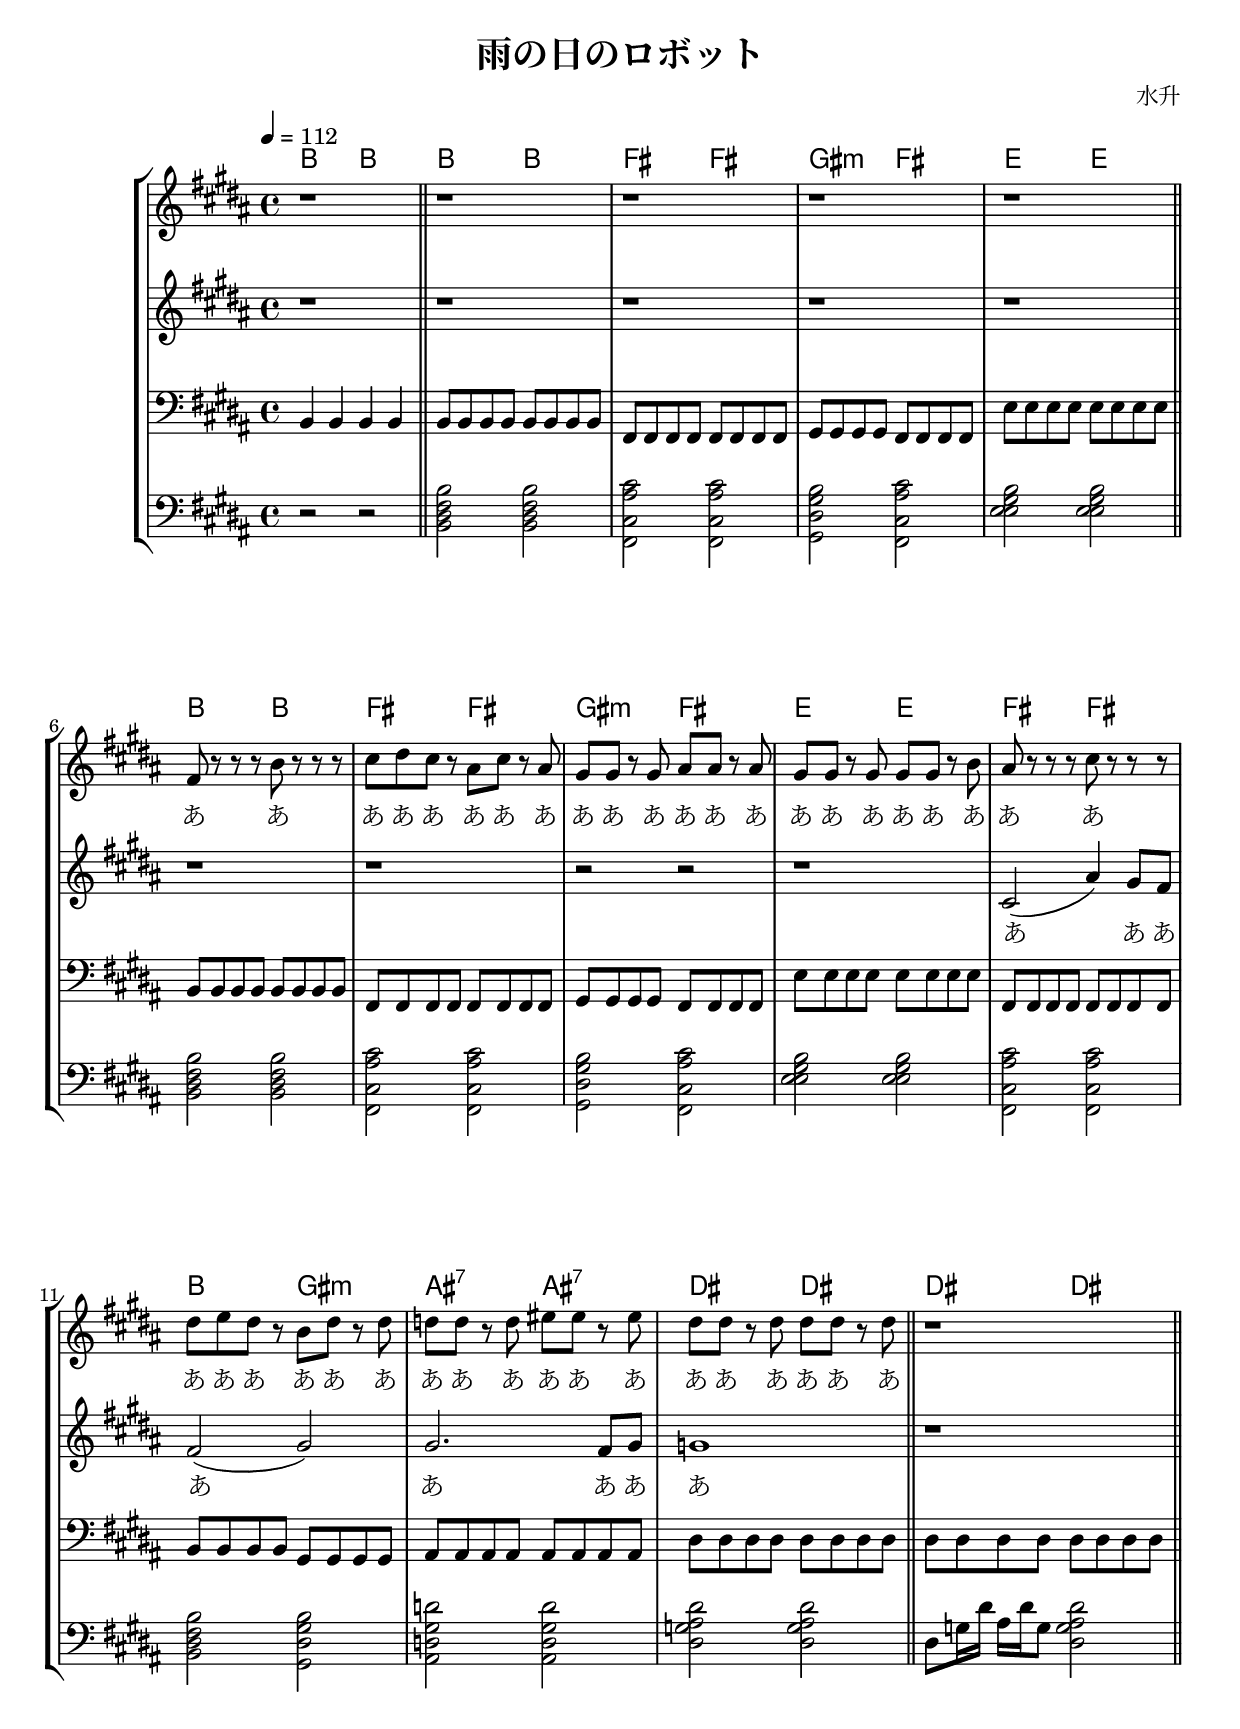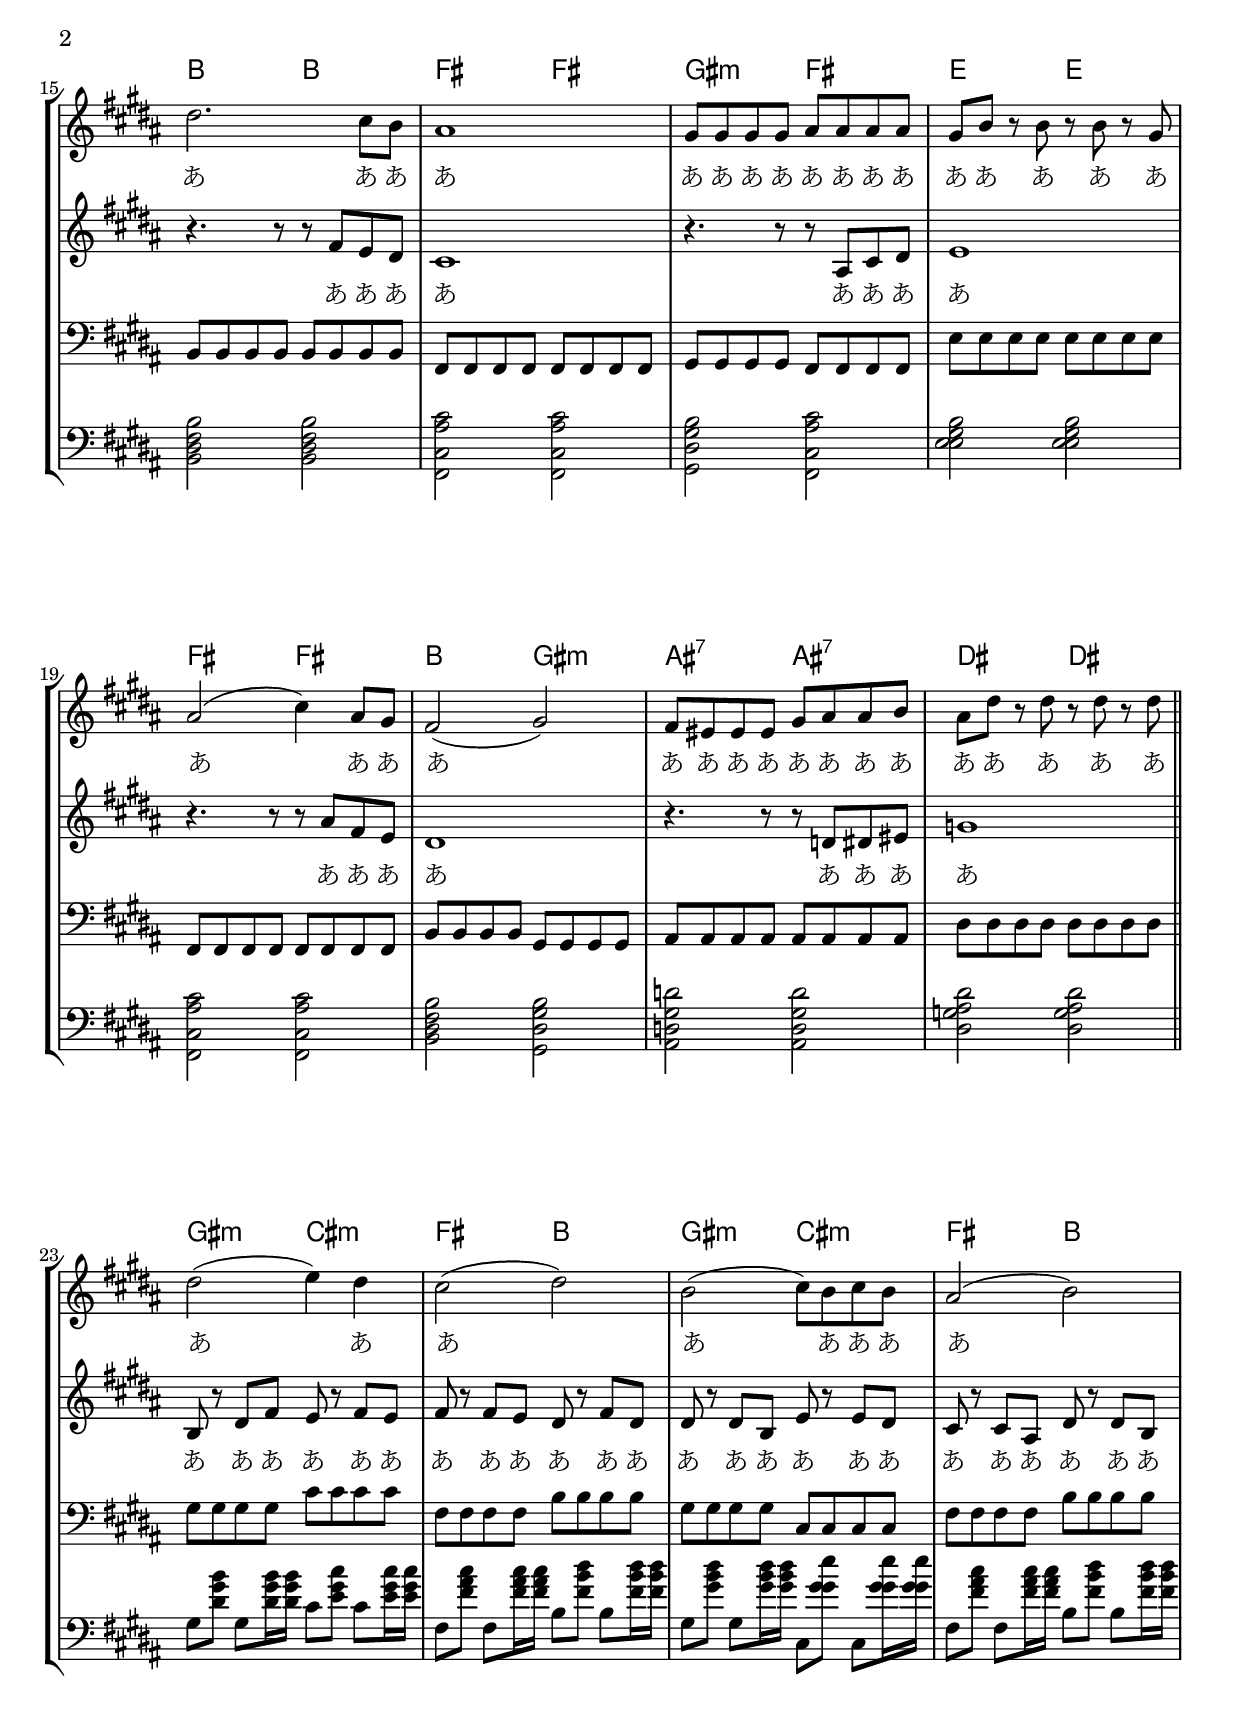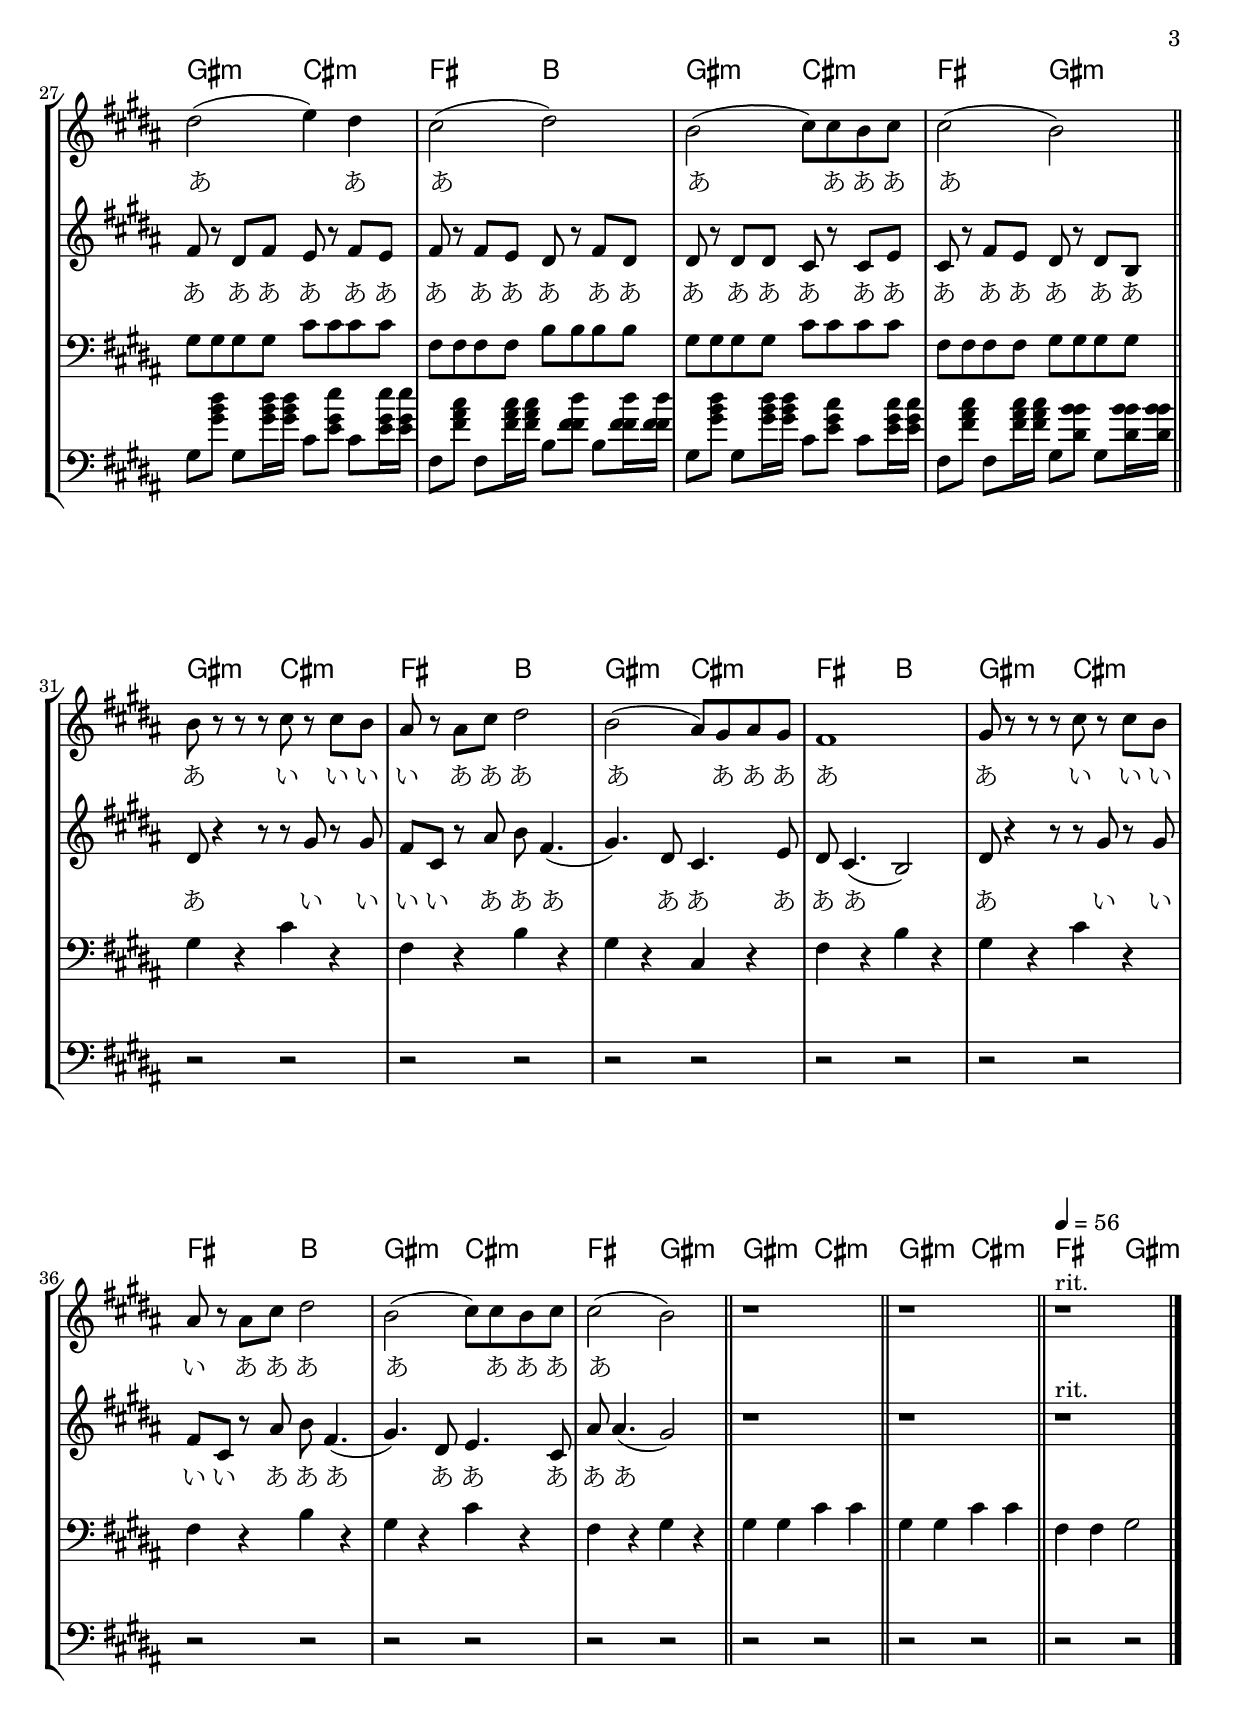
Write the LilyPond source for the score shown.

\version "2.12.1"

\header {
	title = \markup {雨の日のロボット}
	composer = \markup \center-column {水升}
}

harmony = \chordmode {
	b2 b 

	b b fis fis gis:m fis e e 

	b b fis fis gis:m fis e e fis fis b gis:m ais:7 ais:7 dis dis 

	dis dis 

	b b fis fis gis:m fis e e fis fis b gis:m ais:7 ais:7 dis dis 

	gis:m cis:m fis b gis:m cis:m fis b gis:m cis:m fis b gis:m cis:m fis gis:m 

	gis:m cis:m fis b gis:m cis:m fis b gis:m cis:m fis b gis:m cis:m fis gis:m 

	gis:m cis:m 

	gis:m cis:m 

	fis gis:m 
}

melody = {
	\key b \major
	\tempo 4 = 112
	r1   
	r1 | r1 | r1 | r1   
	\set Staff.midiInstrument = #"Lead 1 (square)"
	fis'8  r8  r8  r8  b'8  r8  r8  r8 
	cis''8  dis''8  cis''8  r8  ais'8  cis''8  r8  ais'8 
	gis'8  gis'8  r8  gis'8  ais'8  ais'8  r8  ais'8 
	gis'8  gis'8  r8  gis'8  gis'8  gis'8  r8  b'8 
	ais'8  r8  r8  r8  cis''8  r8  r8  r8 
	dis''8  e''8  dis''8  r8  b'8  dis''8  r8  dis''8 
	d''8  d''8  r8  d''8  eis''8  eis''8  r8  eis''8 
	dis''8  dis''8  r8  dis''8  dis''8  dis''8  r8  dis''8
	r1   
	\set Staff.midiInstrument = #"Lead 2 (sawtooth)"
	dis''2.  cis''8  b'8 
	ais'1 
	gis'8  gis'8  gis'8  gis'8  ais'8  ais'8  ais'8  ais'8 
	gis'8  b'8  r8  b'8  r8  b'8  r8  gis'8 
	ais'2  (cis''4)  ais'8  gis'8 
	fis'2  (gis'2) 
	fis'8  eis'8  eis'8  eis'8  gis'8  ais'8  ais'8  b'8 
	ais'8  dis''8  r8  dis''8  r8  dis''8  r8  dis''8
	\set Staff.midiInstrument = #"Lead 1 (square)"
	dis''2  (e''4)  dis''4 
	cis''2  (dis''2) 
	b'2  (cis''8)  b'8  cis''8  b'8 
	ais'2  (b'2) 
	dis''2  (e''4)  dis''4 
	cis''2  (dis''2) 
	b'2  (cis''8)  cis''8  b'8  cis''8 
	cis''2  (b'2)
	\set Staff.midiInstrument = #"Lead 1 (square)"
	b'8  r8  r8  r8  cis''8  r8  cis''8  b'8 
	ais'8  r8  ais'8  cis''8  dis''2 
	b'2  (ais'8)  gis'8  ais'8  gis'8 
	fis'1 
	gis'8  r8  r8  r8  cis''8  r8  cis''8  b'8 
	ais'8  r8  ais'8  cis''8  dis''2 
	b'2  (cis''8)  cis''8  b'8  cis''8 
	cis''2  (b'2)
	r1   
	r1   
	\tempo 4 = 56
	r1^"rit." \bar "|."
}

words = \lyricmode {
	
	
	あ  あ  あ  あ  あ  あ  あ  あ  あ  あ  あ  あ  あ  あ  あ  あ  あ  あ  あ  あ  あ  あ  あ  あ  あ  あ  あ  あ  あ  あ  あ  あ  あ  あ  あ  あ  あ  あ  あ  あ  
	
	あ  あ  あ  あ  あ  あ  あ  あ  あ  あ  あ  あ  あ  あ  あ  あ  あ  あ  あ  あ  あ  あ  あ  あ  あ  あ  あ  あ  あ  あ  あ  あ  あ  あ  
	あ  あ  あ  あ  あ  あ  あ  あ  あ  あ  あ  あ  あ  あ  あ  あ  
	あ  い  い  い  い  あ  あ  あ  あ  あ  あ  あ  あ  あ  い  い  い  い  あ  あ  あ  あ  あ  あ  あ  あ  
	
	
	
}

secondmelody = {
	\key b \major
	\tempo 4 = 112
	r1   
	r1 | r1 | r1 | r1   
	\set Staff.midiInstrument = #"Lead 7 (fifths)"
	r1 
	r1 
	r2  r2 
	r1 
	cis'2  (ais'4)  gis'8  fis'8 
	fis'2  (gis'2) 
	gis'2.  fis'8  gis'8 
	g'1
	r1   
	\set Staff.midiInstrument = #"Lead 7 (fifths)"
	r4.  r8  r8  fis'8  e'8  dis'8 
	cis'1 
	r4.  r8  r8  ais8  cis'8  dis'8 
	e'1 
	r4.  r8  r8  ais'8  fis'8  e'8 
	dis'1 
	r4.  r8  r8  d'8  dis'8  eis'8 
	g'1
	\set Staff.midiInstrument = #"Lead 1 (square)"
	b8  r8  dis'8  fis'8  e'8  r8  fis'8  e'8 
	fis'8  r8  fis'8  e'8  dis'8  r8  fis'8  dis'8 
	dis'8  r8  dis'8  b8  e'8  r8  e'8  dis'8 
	cis'8  r8  cis'8  ais8  dis'8  r8  dis'8  b8 
	fis'8  r8  dis'8  fis'8  e'8  r8  fis'8  e'8 
	fis'8  r8  fis'8  e'8  dis'8  r8  fis'8  dis'8 
	dis'8  r8  dis'8  dis'8  cis'8  r8  cis'8  e'8 
	cis'8  r8  fis'8  e'8  dis'8  r8  dis'8  b8
	\set Staff.midiInstrument = #"Lead 1 (square)"
	dis'8  r4  r8  r8  gis'8  r8  gis'8 
	fis'8  cis'8  r8  ais'8  b'8  fis'4. 
	(gis'4.)  dis'8  cis'4.  e'8 
	dis'8  cis'4.  (b2) 
	dis'8  r4  r8  r8  gis'8  r8  gis'8 
	fis'8  cis'8  r8  ais'8  b'8  fis'4. 
	(gis'4.)  dis'8  e'4.  cis'8 
	ais'8  ais'4.  (gis'2)
	r1   
	r1   
	\tempo 4 = 56
	r1^"rit." \bar "|."
}

secondwords = \lyricmode {
	
	
	あ  あ  あ  あ  あ  あ  あ  あ  
	
	あ  あ  あ  あ  あ  あ  あ  あ  あ  あ  あ  あ  あ  あ  あ  あ  
	あ  あ  あ  あ  あ  あ  あ  あ  あ  あ  あ  あ  あ  あ  あ  あ  あ  あ  あ  あ  あ  あ  あ  あ  あ  あ  あ  あ  あ  あ  あ  あ  あ  あ  あ  あ  あ  あ  あ  あ  あ  あ  あ  あ  あ  あ  あ  あ  
	あ  い  い  い  い  あ  あ  あ  あ  あ  あ  あ  あ  あ  い  い  い  い  あ  あ  あ  あ  あ  あ  あ  あ  
	
	
	
}

tempochange = {
	\tempo 4 = 112
	r1 \bar "||"
	\tempo 4 = 112
	r1 | r1 | r1 | r1 \bar "||"
	\tempo 4 = 112
	r1 | r1 | r1 | r1 | r1 | r1 | r1 | r1 \bar "||"
	\tempo 4 = 112
	r1 \bar "||"
	\tempo 4 = 112
	r1 | r1 | r1 | r1 | r1 | r1 | r1 | r1 \bar "||"
	\tempo 4 = 112
	r1 | r1 | r1 | r1 | r1 | r1 | r1 | r1 \bar "||"
	\tempo 4 = 112
	r1 | r1 | r1 | r1 | r1 | r1 | r1 | r1 \bar "||"
	\tempo 4 = 112
	r1 \bar "||"
	\tempo 4 = 112
	r1 \bar "||"
	\tempo 4 = 56
	\tempo 4 = 42 r2 \tempo 4 = 37 r2 \bar "|."
}

mainacc = {
	\clef bass
	\set Staff.midiInstrument = #"Melodic Tom"
	\key b \major
	\tempo 4 = 112
	b,4 b,4
	b,4 b,4
	\bar "||"

	\set Staff.midiInstrument = #"Melodic Tom"
	b,8 b,8 b,8 b,8
	b,8 b,8 b,8 b,8
	fis,8 fis,8 fis,8 fis,8
	fis,8 fis,8 fis,8 fis,8
	gis,8 gis,8 gis,8 gis,8
	fis,8 fis,8 fis,8 fis,8
	e8 e8 e8 e8
	e8 e8 e8 e8
	\bar "||"

	\set Staff.midiInstrument = #"Melodic Tom"
	b,8 b,8 b,8 b,8
	b,8 b,8 b,8 b,8
	fis,8 fis,8 fis,8 fis,8
	fis,8 fis,8 fis,8 fis,8
	gis,8 gis,8 gis,8 gis,8
	fis,8 fis,8 fis,8 fis,8
	e8 e8 e8 e8
	e8 e8 e8 e8
	fis,8 fis,8 fis,8 fis,8
	fis,8 fis,8 fis,8 fis,8
	b,8 b,8 b,8 b,8
	gis,8 gis,8 gis,8 gis,8
	ais,8 ais,8 ais,8 ais,8
	ais,8 ais,8 ais,8 ais,8
	dis8 dis8 dis8 dis8
	dis8 dis8 dis8 dis8
	\bar "||"

	\set Staff.midiInstrument = #"Melodic Tom"
	dis8 dis8 dis8 dis8
	dis8 dis8 dis8 dis8
	\bar "||"

	\set Staff.midiInstrument = #"Melodic Tom"
	b,8 b,8 b,8 b,8
	b,8 b,8 b,8 b,8
	fis,8 fis,8 fis,8 fis,8
	fis,8 fis,8 fis,8 fis,8
	gis,8 gis,8 gis,8 gis,8
	fis,8 fis,8 fis,8 fis,8
	e8 e8 e8 e8
	e8 e8 e8 e8
	fis,8 fis,8 fis,8 fis,8
	fis,8 fis,8 fis,8 fis,8
	b,8 b,8 b,8 b,8
	gis,8 gis,8 gis,8 gis,8
	ais,8 ais,8 ais,8 ais,8
	ais,8 ais,8 ais,8 ais,8
	dis8 dis8 dis8 dis8
	dis8 dis8 dis8 dis8
	\bar "||"

	\set Staff.midiInstrument = #"Melodic Tom"
	gis8 gis8 gis8 gis8
	cis'8 cis'8 cis'8 cis'8
	fis8 fis8 fis8 fis8
	b8 b8 b8 b8
	gis8 gis8 gis8 gis8
	cis8 cis8 cis8 cis8
	fis8 fis8 fis8 fis8
	b8 b8 b8 b8
	gis8 gis8 gis8 gis8
	cis'8 cis'8 cis'8 cis'8
	fis8 fis8 fis8 fis8
	b8 b8 b8 b8
	gis8 gis8 gis8 gis8
	cis'8 cis'8 cis'8 cis'8
	fis8 fis8 fis8 fis8
	gis8 gis8 gis8 gis8
	\bar "||"

	\set Staff.midiInstrument = #"Lead 5 (charang)"
	gis4 r4
	cis'4 r4
	fis4 r4
	b4 r4
	gis4 r4
	cis4 r4
	fis4 r4
	b4 r4
	gis4 r4
	cis'4 r4
	fis4 r4
	b4 r4
	gis4 r4
	cis'4 r4
	fis4 r4
	gis4 r4
	\bar "||"

	\set Staff.midiInstrument = #"Melodic Tom"
	gis4 gis4
	cis'4 cis'4
	\bar "||"

	\set Staff.midiInstrument = #"Melodic Tom"
	gis4 gis4
	cis'4 cis'4
	\bar "||"

	\set Staff.midiInstrument = #"Melodic Tom"
	\tempo 4 = 56
	fis4 fis4
	gis2
	\bar "|."
}

subacc = {
	\clef bass
	\set Staff.midiInstrument = #"Acoustic grand"
	\key b \major
	\tempo 4 = 112
	r2
	r2
	\bar "||"

	\set Staff.midiInstrument = #"Lead 5 (charang)"
	<b, dis fis b>2
	<b, dis fis b>2
	<fis, cis ais cis'>2
	<fis, cis ais cis'>2
	<gis, dis gis b>2
	<fis, cis ais cis'>2
	<e e gis b>2
	<e e gis b>2
	\bar "||"

	\set Staff.midiInstrument = #"Lead 5 (charang)"
	<b, dis fis b>2
	<b, dis fis b>2
	<fis, cis ais cis'>2
	<fis, cis ais cis'>2
	<gis, dis gis b>2
	<fis, cis ais cis'>2
	<e e gis b>2
	<e e gis b>2
	<fis, cis ais cis'>2
	<fis, cis ais cis'>2
	<b, dis fis b>2
	<gis, dis gis b>2
	<ais, d gis d'>2
	<ais, d gis d'>2
	<dis g ais dis'>2
	<dis g ais dis'>2
	\bar "||"

	\set Staff.midiInstrument = #"Lead 5 (charang)"
	dis8 g16 dis' ais dis' g8
	<dis g ais dis'>2
	\bar "||"

	\set Staff.midiInstrument = #"Lead 5 (charang)"
	<b, dis fis b>2
	<b, dis fis b>2
	<fis, cis ais cis'>2
	<fis, cis ais cis'>2
	<gis, dis gis b>2
	<fis, cis ais cis'>2
	<e e gis b>2
	<e e gis b>2
	<fis, cis ais cis'>2
	<fis, cis ais cis'>2
	<b, dis fis b>2
	<gis, dis gis b>2
	<ais, d gis d'>2
	<ais, d gis d'>2
	<dis g ais dis'>2
	<dis g ais dis'>2
	\bar "||"

	\set Staff.midiInstrument = #"Lead 5 (charang)"
	gis8 <dis' gis' b'> gis <dis' gis' b'>16 <dis' gis' b'>
	cis'8 <e' gis' cis''> cis' <e' gis' cis''>16 <e' gis' cis''>
	fis8 <fis' ais' cis''> fis <fis' ais' cis''>16 <fis' ais' cis''>
	b8 <fis' b' dis''> b <fis' b' dis''>16 <fis' b' dis''>
	gis8 <gis' b' dis''> gis <gis' b' dis''>16 <gis' b' dis''>
	cis8 <gis' gis' e''> cis <gis' gis' e''>16 <gis' gis' e''>
	fis8 <fis' ais' cis''> fis <fis' ais' cis''>16 <fis' ais' cis''>
	b8 <fis' b' dis''> b <fis' b' dis''>16 <fis' b' dis''>
	gis8 <gis' b' dis''> gis <gis' b' dis''>16 <gis' b' dis''>
	cis'8 <e' gis' e''> cis' <e' gis' e''>16 <e' gis' e''>
	fis8 <fis' ais' cis''> fis <fis' ais' cis''>16 <fis' ais' cis''>
	b8 <fis' fis' dis''> b <fis' fis' dis''>16 <fis' fis' dis''>
	gis8 <gis' b' dis''> gis <gis' b' dis''>16 <gis' b' dis''>
	cis'8 <e' gis' cis''> cis' <e' gis' cis''>16 <e' gis' cis''>
	fis8 <fis' ais' cis''> fis <fis' ais' cis''>16 <fis' ais' cis''>
	gis8 <dis' b' b'> gis <dis' b' b'>16 <dis' b' b'>
	\bar "||"

	\set Staff.midiInstrument = #"Acoustic grand"
	r2
	r2
	r2
	r2
	r2
	r2
	r2
	r2
	r2
	r2
	r2
	r2
	r2
	r2
	r2
	r2
	\bar "||"

	\set Staff.midiInstrument = #"Acoustic grand"
	r2
	r2
	\bar "||"

	\set Staff.midiInstrument = #"Acoustic grand"
	r2
	r2
	\bar "||"

	\set Staff.midiInstrument = #"Acoustic grand"
	\tempo 4 = 56
	r2
	r2
	\bar "|."
}

percA = {
	\drummode {
	r1 \bar "||"
	\times 16/12{ cymr8. cymr8 cymr16 cymr8. cymr8 cymr16 } |\times 16/12{ r8. cymr8 cymr16 cymr8. cymr8 cymr16 } |\times 16/12{ cymr8. cymr8 cymr16 cymr8. cymr8 cymr16 } |\times 16/12{ cymr8. cymr8 cymr4. r16 } \bar "||"
	\times 16/12{ cymr8. cymr8 cymr16 cymr8. cymr8 cymr16 } |\times 16/12{ r8. cymr8 cymr16 cymr8. cymr8 cymr16 } |\times 16/12{ cymr8. cymr8 cymr16 cymr8. cymr8 cymr16 } |\times 16/12{ r8. cymr8 cymr16 cymr8. cymr8 cymr16 } |\times 16/12{ cymr8. cymr8 cymr16 cymr8. cymr8 cymr16 } |\times 16/12{ r8. cymr8 cymr16 cymr8. cymr8 cymr16 } |\times 16/12{ cymr8. cymr8 cymr16 cymr8. cymr8 cymr16 } |\times 16/12{ cymr8. cymr8 cymr4. r16 } \bar "||"
	r1 \bar "||"
	\times 16/12{ cymr8. cymr8 cymr16 cymr8. cymr8 cymr16 } |\times 16/12{ r8. cymr8 cymr16 cymr8. cymr8 cymr16 } |\times 16/12{ cymr8. cymr8 cymr16 cymr8. cymr8 cymr16 } |\times 16/12{ r8. cymr8 cymr16 cymr8. cymr8 cymr16 } |\times 16/12{ cymr8. cymr8 cymr16 cymr8. cymr8 cymr16 } |\times 16/12{ r8. cymr8 cymr16 cymr8. cymr8 cymr16 } |\times 16/12{ cymr8. cymr8 cymr16 cymr8. cymr8 cymr16 } |\times 16/12{ cymr8. cymr8 cymr4. r16 } \bar "||"
	\times 16/12{ cymr8. cymr8 cymr16 cymr8. cymr8 cymr16 } |\times 16/12{ r8. cymr8 cymr16 cymr8. cymr8 cymr16 } |\times 16/12{ cymr8. cymr8 cymr16 cymr8. cymr8 cymr16 } |\times 16/12{ r8. cymr8 cymr16 cymr8. cymr8 cymr16 } |\times 16/12{ cymr8. cymr8 cymr16 cymr8. cymr8 cymr16 } |\times 16/12{ r8. cymr8 cymr16 cymr8. cymr8 cymr16 } |\times 16/12{ cymr8. cymr8 cymr16 cymr8. cymr8 cymr16 } |\times 16/12{ cymr8. cymr8 cymr4. r16 } \bar "||"
	\times 16/12{ cymr8. cymr8 cymr16 cymr8. cymr8 cymr16 } |\times 16/12{ r8. cymr8 cymr16 cymr8. cymr8 cymr16 } |\times 16/12{ cymr8. cymr8 cymr16 cymr8. cymr8 cymr16 } |\times 16/12{ r8. cymr8 cymr16 cymr8. cymr8 cymr16 } |\times 16/12{ cymr8. cymr8 cymr16 cymr8. cymr8 cymr16 } |\times 16/12{ r8. cymr8 cymr16 cymr8. cymr8 cymr16 } |\times 16/12{ cymr8. cymr8 cymr16 cymr8. cymr8 cymr16 } |\times 16/12{ cymr8. cymr8 cymr4. r16 } \bar "||"
	\times 16/12{ cymr8. cymr8 cymr4. r16 } \bar "||"
	\times 16/12{ cymr8. cymr8 cymr4. r16 } \bar "||"
	r1 \bar "|."
	}
}

percB = {
	\drummode {
	r1 \bar "||"
	\times 16/12{ r2 r8 hhp8 } |\times 16/12{ r2. } |\times 16/12{ r2 r8 hhp8 } |\times 16/12{ hhp2. } \bar "||"
	\times 16/12{ r2 r8 hhp8 } |\times 16/12{ r2. } |\times 16/12{ r2 r8 hhp8 } |\times 16/12{ hhp2. } |\times 16/12{ r2 r8 hhp8 } |\times 16/12{ r2. } |\times 16/12{ r2 r8 hhp8 } |\times 16/12{ hhp2. } \bar "||"
	r1 \bar "||"
	\times 16/12{ r2 r8 hhp8 } |\times 16/12{ r2. } |\times 16/12{ r2 r8 hhp8 } |\times 16/12{ hhp2. } |\times 16/12{ r2 r8 hhp8 } |\times 16/12{ r2. } |\times 16/12{ r2 r8 hhp8 } |\times 16/12{ hhp2. } \bar "||"
	\times 16/12{ r2 r8 hhp8 } |\times 16/12{ r2. } |\times 16/12{ r2 r8 hhp8 } |\times 16/12{ hhp2. } |\times 16/12{ r2 r8 hhp8 } |\times 16/12{ r2. } |\times 16/12{ r2 r8 hhp8 } |\times 16/12{ hhp2. } \bar "||"
	\times 16/12{ r2 r8 hhp8 } |\times 16/12{ r2. } |\times 16/12{ r2 r8 hhp8 } |\times 16/12{ hhp2. } |\times 16/12{ r2 r8 hhp8 } |\times 16/12{ r2. } |\times 16/12{ r2 r8 hhp8 } |\times 16/12{ hhp2. } \bar "||"
	\times 16/12{ r2 r8 hhp8 } \bar "||"
	\times 16/12{ r2 r8 hhp8 } \bar "||"
	r1 \bar "|."
	}
}

percC = {
	\drummode {
	r1 \bar "||"
	\times 16/12{ bd4. bd4 r16 bd16 } |\times 16/12{ bd4. bd4. } |\times 16/12{ bd4. bd4 r16 bd16 } |\times 16/12{ bd4 r16 bd16 bd4. } \bar "||"
	\times 16/12{ bd4. bd4 r16 bd16 } |\times 16/12{ bd4. bd4. } |\times 16/12{ bd4. bd4 r16 bd16 } |\times 16/12{ bd4. bd4 r16 bd16 } |\times 16/12{ bd4. bd4 r16 bd16 } |\times 16/12{ bd4. bd4. } |\times 16/12{ bd4. bd4 r16 bd16 } |\times 16/12{ bd4 r16 bd16 bd4. } \bar "||"
	r1 \bar "||"
	\times 16/12{ bd4. bd4 r16 bd16 } |\times 16/12{ bd4. bd4. } |\times 16/12{ bd4. bd4 r16 bd16 } |\times 16/12{ bd4. bd4 r16 bd16 } |\times 16/12{ bd4. bd4 r16 bd16 } |\times 16/12{ bd4. bd4. } |\times 16/12{ bd4. bd4 r16 bd16 } |\times 16/12{ bd4 r16 bd16 bd4. } \bar "||"
	\times 16/12{ bd4. bd4 r16 bd16 } |\times 16/12{ bd4. bd4. } |\times 16/12{ bd4. bd4 r16 bd16 } |\times 16/12{ bd4. bd4 r16 bd16 } |\times 16/12{ bd4. bd4 r16 bd16 } |\times 16/12{ bd4. bd4. } |\times 16/12{ bd4. bd4 r16 bd16 } |\times 16/12{ bd4 r16 bd16 bd4. } \bar "||"
	\times 16/12{ bd4. bd4 r16 bd16 } |\times 16/12{ bd4. bd4. } |\times 16/12{ bd4. bd4 r16 bd16 } |\times 16/12{ bd4. bd4 r16 bd16 } |\times 16/12{ bd4. bd4 r16 bd16 } |\times 16/12{ bd4. bd4. } |\times 16/12{ bd4. bd4 r16 bd16 } |\times 16/12{ bd4 r16 bd16 bd4. } \bar "||"
	\times 16/12{ bd4 r16 bd16 bd4. } \bar "||"
	\times 16/12{ bd4 r16 bd16 bd4. } \bar "||"
	r1 \bar "|."
	}
}

percD = {
	\drummode {
	r1 \bar "||"
	\times 16/12{ r2. } |\times 16/12{ rb2. } |\times 16/12{ r2. } |\times 16/12{ rb2. } \bar "||"
	\times 16/12{ r2. } |\times 16/12{ rb2. } |\times 16/12{ r2. } |\times 16/12{ rb2. } |\times 16/12{ r2. } |\times 16/12{ rb2. } |\times 16/12{ r2. } |\times 16/12{ rb2. } \bar "||"
	r1 \bar "||"
	\times 16/12{ r2. } |\times 16/12{ rb2. } |\times 16/12{ r2. } |\times 16/12{ rb2. } |\times 16/12{ r2. } |\times 16/12{ rb2. } |\times 16/12{ r2. } |\times 16/12{ rb2. } \bar "||"
	\times 16/12{ r2. } |\times 16/12{ rb2. } |\times 16/12{ r2. } |\times 16/12{ rb2. } |\times 16/12{ r2. } |\times 16/12{ rb2. } |\times 16/12{ r2. } |\times 16/12{ rb2. } \bar "||"
	\times 16/12{ r2. } |\times 16/12{ rb2. } |\times 16/12{ r2. } |\times 16/12{ rb2. } |\times 16/12{ r2. } |\times 16/12{ rb2. } |\times 16/12{ r2. } |\times 16/12{ rb2. } \bar "||"
	\times 16/12{ r2. } \bar "||"
	\times 16/12{ r2. } \bar "||"
	r1 \bar "|."
	}
}

percE = {
	\drummode {
	r1 \bar "||"
	r1 |r1 |r1 |\times 16/12{ r4. sn8 sn4 } \bar "||"
	r1 |r1 |r1 |r1 |r1 |r1 |r1 |\times 16/12{ r4. sn8 sn4 } \bar "||"
	r1 \bar "||"
	r1 |r1 |r1 |r1 |r1 |r1 |r1 |\times 16/12{ r4. sn8 sn4 } \bar "||"
	r1 |r1 |r1 |r1 |r1 |r1 |r1 |\times 16/12{ r4. sn8 sn4 } \bar "||"
	r1 |r1 |r1 |r1 |r1 |r1 |r1 |\times 16/12{ r4. sn8 sn4 } \bar "||"
	\times 16/12{ r4. sn8 sn4 } \bar "||"
	\times 16/12{ r4. sn8 sn4 } \bar "||"
	r1 \bar "|."
	}
}

percF = {
	\drummode {
	r1 \bar "||"
	r1 |r1 |r1 |\times 16/12{ r2 r16 tommh16 tommh8 } \bar "||"
	r1 |r1 |r1 |r1 |r1 |r1 |r1 |\times 16/12{ r2 r16 tommh16 tommh8 } \bar "||"
	r1 \bar "||"
	r1 |r1 |r1 |r1 |r1 |r1 |r1 |\times 16/12{ r2 r16 tommh16 tommh8 } \bar "||"
	r1 |r1 |r1 |r1 |r1 |r1 |r1 |\times 16/12{ r2 r16 tommh16 tommh8 } \bar "||"
	r1 |r1 |r1 |r1 |r1 |r1 |r1 |\times 16/12{ r2 r16 tommh16 tommh8 } \bar "||"
	\times 16/12{ r2 r16 tommh16 tommh8 } \bar "||"
	\times 16/12{ r2 r16 tommh16 tommh8 } \bar "||"
	r1 \bar "|."
	}
}

percG = {
	\drummode {
	r1 \bar "||"
	r1 |r1 |r1 |\times 16/12{ r2 r8. toml16 } \bar "||"
	r1 |r1 |r1 |r1 |r1 |r1 |r1 |\times 16/12{ r2 r8. toml16 } \bar "||"
	r1 \bar "||"
	r1 |r1 |r1 |r1 |r1 |r1 |r1 |\times 16/12{ r2 r8. toml16 } \bar "||"
	r1 |r1 |r1 |r1 |r1 |r1 |r1 |\times 16/12{ r2 r8. toml16 } \bar "||"
	r1 |r1 |r1 |r1 |r1 |r1 |r1 |\times 16/12{ r2 r8. toml16 } \bar "||"
	\times 16/12{ r2 r8. toml16 } \bar "||"
	\times 16/12{ r2 r8. toml16 } \bar "||"
	r1 \bar "|."
	}
}

\score {
	<<
		\new StaffGroup <<
			\new ChordNames {\harmony}
			\new Voice = "melody" {\melody}
			\new Lyrics \lyricsto "melody" \words
			\new Voice = "secondmelody" {\secondmelody}
			\new Lyrics \lyricsto "secondmelody" \secondwords
			\new Staff = "mainacc" {\mainacc}
			\new Staff = "subacc" {\subacc}
		>>
	>>
	\layout { }
}
